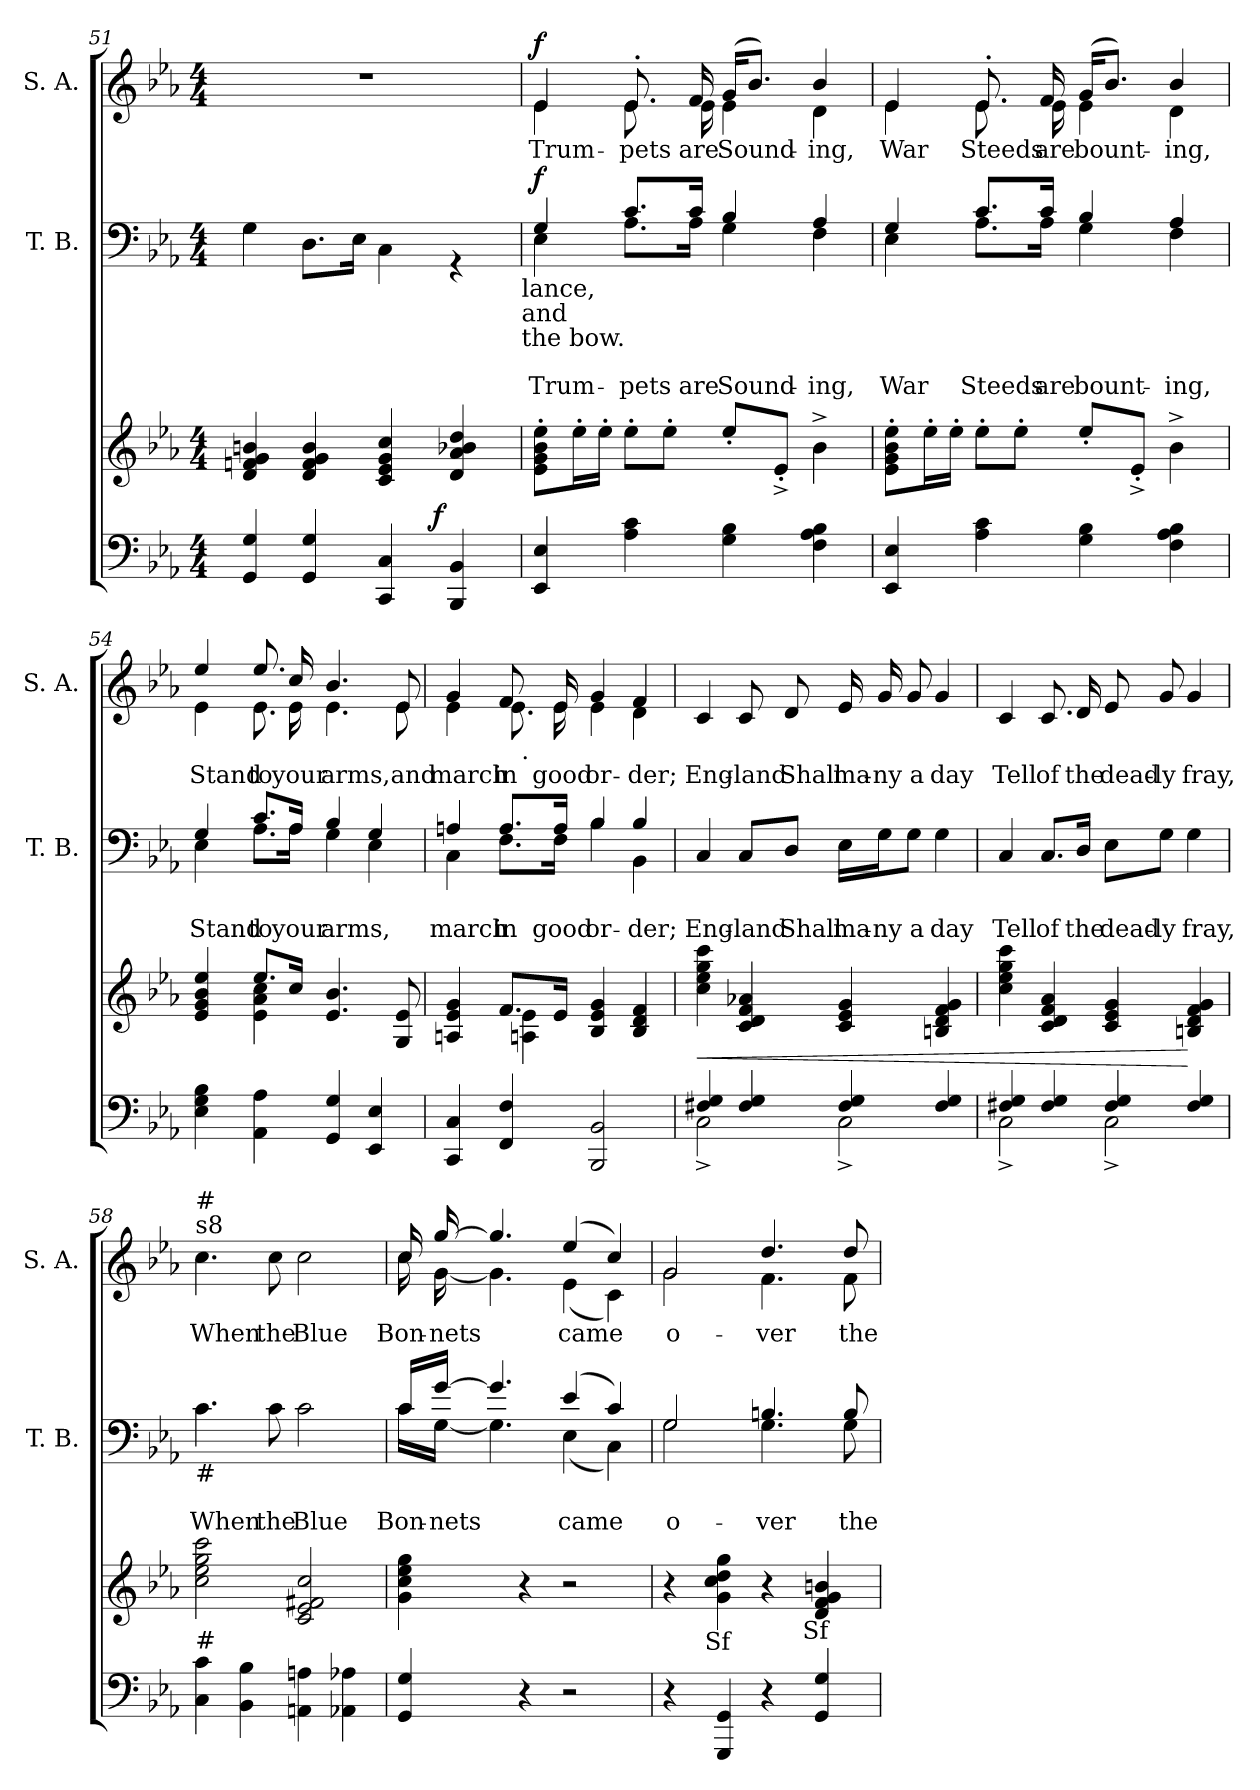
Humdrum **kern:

**kern	**dynam	**kern	**dynam	**kern	**text	**text	**dynam	**kern	**text	**dynam
*part4	*part4	*part3	*part3	*part2	*part2	*part2	*part2	*part1	*part1	*part1
*staff4	*staff4	*staff3	*staff3	*staff2	*staff2	*staff2	*staff2	*staff1	*staff1	*staff1
*	*	*	*	*I"T. B.	*	*	*	*I"S. A.	*	*
*	*	*	*	*I'T. B.	*	*	*	*I'S. A.	*	*
*clefF4	*	*clefG2	*	*clefF4	*	*	*	*clefG2	*	*
*k[b-e-a-]	*	*k[b-e-a-]	*	*k[b-e-a-]	*	*	*	*k[b-e-a-]	*	*
*E-:	*	*E-:	*	*E-:	*	*	*	*E-:	*	*
*M4/4	*	*M4/4	*	*M4/4	*	*	*	*M4/4	*	*
=51	=51	=51	=51	=51	=51	=51	=51	=51	=51	=51
*^	*	*	*	*	*	*	*	*	*	*
4GG/ 4G/	2ryy	.	4d/ 4fn/ 4g/ 4bn/	.	4G\	.	.	.	1r	.	.
4GG/ 4G/	.	.	4d/ 4f/ 4g/ 4b/	.	8.D\L	.	.	.	.	.	.
.	.	.	.	.	16E-\Jk	.	.	.	.	.	.
4CC/ 4C/	8..ryy	.	4c/ 4e-/ 4g/ 4cc/	.	4C\	.	.	.	.	.	.
!	!	!LO:DY:a	!	!	!	!	!	!	!	!	!
.	4ryy	f	.	.	.	.	.	.	.	.	.
4BBB-/ 4BB-/	.	.	4d/ 4a-/ 4b-X/ 4dd/	.	4rGG	.	.	.	.	.	.
.	32ryy	.	.	.	.	.	.	.	.	.	.
!	!	!	!	!	!LO:TX:b:t=lance,	!	!	!	!	!	!
!	!	!	!	!	!LO:TX:b:t=and	!	!	!	!	!	!
!	!	!	!	!	!LO:TX:b:t=the bow.	!	!	!	!	!	!
!!LO:LB:g=z
=52	=52	=52	=52	=52	=52	=52	=52	=52	=52	=52	=52
!	!	!	!	!	!	!	!	!	!LO:TX:a:t=s2	!	!
!	!	!	!	!	!	!	!LO:LY:a	!LO:DY:b	!	!LO:LY:b	!LO:DY:a
*v	*v	*	*	*	*^	*	*	*	*^	*	*
4EE-/ 4E-/	.	8e-\'< 8g\'< 8b-\'< 8ee-\'<L	.	4G/	4E-\	.	Trum-	f	4e-/	4e-\	Trum-	f
.	.	16ee-'>\L	.	.	.	.	.	.	.	.	.	.
.	.	16ee-'>\JJ	.	.	.	.	.	.	.	.	.	.
!	!	!	!	!	!	!	!LO:LY:a	!	!	!	!LO:LY:b	!
4A-\ 4c\	.	8ee-'>\L	.	8.c/L	8.A-\L	.	-pets	.	8.e-'>/	8.e-\	-pets	.
.	.	8ee-'>\J	.	.	.	.	.	.	.	.	.	.
!	!	!	!	!	!	!	!LO:LY:a	!	!	!	!LO:LY:b	!
.	.	.	.	16c/Jk	16A-\Jk	.	are	.	16f/	16e-\	are	.
!	!	!	!	!	!	!	!LO:LY:a	!	!	!	!LO:LY:b	!
4G\ 4B-\	.	8ee-'</L	.	4B-/	4G\	.	Sound-	.	(>16g/KL	4e-\	Sound-	.
.	.	.	.	.	.	.	.	.	8.b-/J)	.	.	.
.	.	8e-^<'</J	.	.	.	.	.	.	.	.	.	.
!	!	!	!	!	!	!	!LO:LY:a	!	!	!	!LO:LY:b	!
4F\ 4A-\ 4B-\	.	4b-^>\	.	4A-/	4F\	.	-ing,	.	4b-/	4d\	-ing,	.
=53	=53	=53	=53	=53	=53	=53	=53	=53	=53	=53	=53	=53
!	!	!	!	!	!	!	!LO:LY:a	!	!	!	!LO:LY:b	!
4EE-/ 4E-/	.	8e-\'< 8g\'< 8b-\'< 8ee-\'<L	.	4G/	4E-\	.	War	.	4e-/	4e-\	War	.
.	.	16ee-'>\L	.	.	.	.	.	.	.	.	.	.
.	.	16ee-'>\JJ	.	.	.	.	.	.	.	.	.	.
!	!	!	!	!	!	!	!LO:LY:a	!	!	!	!LO:LY:b	!
4A-\ 4c\	.	8ee-'>\L	.	8.c/L	8.A-\L	.	Steeds	.	8.e-'>/	8.e-\	Steeds	.
.	.	8ee-'>\J	.	.	.	.	.	.	.	.	.	.
!	!	!	!	!	!	!	!LO:LY:a	!	!	!	!LO:LY:b	!
.	.	.	.	16c/Jk	16A-\Jk	.	are	.	16f/	16e-\	are	.
!	!	!	!	!	!	!	!LO:LY:a	!	!	!	!LO:LY:b	!
4G\ 4B-\	.	8ee-'</L	.	4B-/	4G\	.	bount-	.	(>16g/KL	4e-\	bount-	.
.	.	.	.	.	.	.	.	.	8.b-/J)	.	.	.
.	.	8e-^<'</J	.	.	.	.	.	.	.	.	.	.
!	!	!	!	!	!	!	!LO:LY:a	!	!	!	!LO:LY:b	!
4F\ 4A-\ 4B-\	.	4b-^>\	.	4A-/	4F\	.	-ing,	.	4b-/	4d\	-ing,	.
=54	=54	=54	=54	=54	=54	=54	=54	=54	=54	=54	=54	=54
*	*	*^	*	*	*	*	*	*	*	*	*	*
!	!	!	!	!	!	!	!	!LO:LY:a	!	!	!	!LO:LY:b	!
4E-\ 4G\ 4B-\	.	4e-/ 4g/ 4b-/ 4ee-/	4ryy	.	4G/	4E-\	.	Stand	.	4ee-/	4e-\	Stand	.
!	!	!	!	!	!	!	!	!LO:LY:a	!	!	!	!LO:LY:b	!
4AA-\ 4A-\	.	8.ee-/L	4e-\ 4a-\ 4cc\	.	8.c/L	8.A-\L	.	to	.	8.ee-/	8.e-\	to	.
!	!	!	!	!	!	!	!	!LO:LY:a	!	!	!	!LO:LY:b	!
.	.	16cc/Jk	.	.	16A-/Jk	16A-\Jk	.	your	.	16cc/	16e-\	your	.
!	!	!	!	!	!	!	!	!LO:LY:a	!	!	!	!LO:LY:b	!
4GG/ 4G/	.	4.e-/ 4.b-/	2ryy	.	4B-/	4G\	.	arms,	.	4.b-/	4.e-\	arms,	.
4EE-/ 4E-/	.	.	.	.	4G/	4E-\	.	.	.	.	.	.	.
!	!	!	!	!	!	!	!	!	!	!	!	!LO:LY:b:rj	!
.	.	8G/ 8e-/	.	.	.	.	.	.	.	8e-/	8e-\	and	.
!!LO:PB:g=z
=55	=55	=55	=55	=55	=55	=55	=55	=55	=55	=55	=55	=55	=55
!	!	!	!	!	!	!	!	!LO:LY:a	!	!	!	!LO:LY:b	!
*	*	*	*	*	*	*	*	*	*	*	*^	*	*
4CC/ 4C/	.	4An/ 4e-/ 4g/	4ryy	.	4An/	4C\	.	march	.	4g/	4e-\	3ryy	march	.
!	!	!	!	!	!	!	!	!LO:LY:a	!	!	!	!	!LO:LY:b	!
4FF/ 4F/	.	8.f/L	4An\ 4e-\	.	8.A/L	8.F\L	.	in	.	8f/	8.e-\	.	in	.
!	!	!	!	!	!	!	!	!	!	!	!	!LO:TX:b:t=.	!	!
.	.	.	.	.	.	.	.	.	.	.	.	3%2ryy	.	.
.	.	.	.	.	.	.	.	.	.	16ryy	.	.	.	.
!	!	!	!	!	!	!	!	!LO:LY:a	!	!	!	!	!LO:LY:b	!
.	.	16e-/Jk	.	.	16A/Jk	16F\Jk	.	good	.	16e-/	16e-\	.	good	.
!	!	!	!	!	!	!	!	!LO:LY:a	!	!	!	!	!LO:LY:b	!
2BBB-/ 2BB-/	.	4B-/ 4e-/ 4g/	2ryy	.	4B-/	4B-\	.	or-	.	4g/	4e-\	.	or-	.
!	!	!	!	!	!	!	!	!LO:LY:a	!	!	!	!	!LO:LY:b	!
.	.	4B-/ 4d/ 4f/	.	.	4B-/	4BB-\	.	-der;	.	4f/	4d\	.	-der;	.
*	*	*v	*v	*	*	*	*	*	*	*	*	*	*	*
=56	=56	=56	=56	=56	=56	=56	=56	=56	=56	=56	=56	=56	=56
*^	*	*	*	*	*	*	*	*	*	*	*	*	*
!	!	!	!	!	!LO:TX:b:t=f unis	!	!	!	!	!	!	!	!	!
!	!	!	!	!LO:HP:b	!	!	!	!LO:LY:a	!	!	!	!	!LO:LY:b	!
*	*	*	*	*	*v	*v	*	*	*	*	*	*	*	*
*	*	*	*	*	*	*	*	*	*v	*v	*v	*	*
4F#X/ 4G/	2C^<\	.	4cc\ 4ee-\ 4gg\ 4ccc\	<	4C/	.	Eng-	.	4c/	Eng-	.
!	!	!	!	!	!	!	!LO:LY:a	!	!	!LO:LY:b	!
4F#/ 4G/	.	.	4c/ 4d/ 4f/ 4a-X/	.	8C/L	.	-land	.	8c/	-land	.
!	!	!	!	!	!	!	!LO:LY:a	!	!	!LO:LY:b	!
.	.	.	.	.	8D/J	.	Shall	.	8d/	Shall	.
!	!	!	!	!	!	!	!LO:LY:a	!	!	!LO:LY:b	!
4F#/ 4G/	2C^<\	.	4c/ 4e-/ 4g/	.	16E-\LL	.	ma-	.	16e-/	ma-	.
!	!	!	!	!	!	!	!LO:LY:a	!	!	!LO:LY:b	!
.	.	.	.	.	16G\J	.	-ny	.	16g/	-ny	.
!	!	!	!	!	!	!	!LO:LY:a	!	!	!LO:LY:b	!
.	.	.	.	.	8G\J	.	a	.	8g/	a	.
!	!	!	!	!	!	!	!LO:LY:a	!	!	!LO:LY:b	!
4F#/ 4G/	.	.	4Bn/ 4d/ 4f/ 4g/	.	4G\	.	day	.	4g/	day	.
=57	=57	=57	=57	=57	=57	=57	=57	=57	=57	=57	=57
!	!	!	!	!	!	!	!LO:LY:a	!	!	!LO:LY:b	!
4F#X/ 4G/	2C^<\	.	4cc\ 4ee-\ 4gg\ 4ccc\	.	4C/	.	Tell	.	4c/	Tell	.
!	!	!	!	!	!	!	!LO:LY:a	!	!	!LO:LY:b	!
4F#/ 4G/	.	.	4c/ 4d/ 4f/ 4a-/	.	8.C/L	.	of	.	8.c/	of	.
!	!	!	!	!	!	!	!LO:LY:a	!	!	!LO:LY:b	!
.	.	.	.	.	16D/Jk	.	the	.	16d/	the	.
!	!	!	!	!	!	!	!LO:LY:a	!	!	!LO:LY:b	!
4F#/ 4G/	2C^<\	.	4c/ 4e-/ 4g/	.	8E-\L	.	dead-	.	8e-/	dead-	.
!	!	!	!	!	!	!	!LO:LY:a	!	!	!LO:LY:b	!
.	.	.	.	.	8G\J	.	-ly	.	8g/	-ly	.
!	!	!	!	!	!	!	!LO:LY:a	!	!	!LO:LY:b	!
4F#/ 4G/	.	.	4Bn/ 4d/ 4f/ 4g/	[	4G\	.	fray,	.	4g/	fray,	.
*v	*v	*	*	*	*	*	*	*	*	*	*
!!LO:LB:g=z
=58	=58	=58	=58	=58	=58	=58	=58	=58	=58	=58
!	!	!	!	!	!	!	!	!LO:TX:a:t=s8	!	!
!	!	!	!	!	!	!	!	!LO:TX:a:t=#	!	!
!	!	!	!	!LO:TX:b:t=#	!	!	!	!	!	!
!LO:TX:a:t=#	!	!	!	!	!	!	!	!	!	!
!	!	!	!	!	!	!LO:LY:a	!	!	!LO:LY:b	!
4C\ 4c\	.	2cc\ 2ee-\ 2gg\ 2ccc\	.	4.c\	.	When	.	4.cc\	When	.
4BB-\ 4B-\	.	.	.	.	.	.	.	.	.	.
!	!	!	!	!	!	!LO:LY:a	!	!	!LO:LY:b	!
.	.	.	.	8c\	.	the	.	8cc\	the	.
!	!	!	!	!	!	!LO:LY:a	!	!	!LO:LY:b	!
4AAn\ 4An\	.	2c/ 2e-/ 2f#X/ 2cc/	.	2c\	.	Blue	.	2cc\	Blue	.
4AA-X\ 4A-X\	.	.	.	.	.	.	.	.	.	.
=59	=59	=59	=59	=59	=59	=59	=59	=59	=59	=59
!	!	!	!	!	!	!	!	!LO:TX:a:t=divisi	!	!
!	!	!	!	!LO:TX:b:t=divisi	!	!	!	!	!	!
!	!	!	!	!	!	!LO:LY:a	!	!	!LO:LY:b	!
*	*	*	*	*^	*	*	*	*^	*	*
4GG/ 4G/	.	4g\ 4cc\ 4ee-\ 4gg\	.	16c/LL	16c\LL	.	Bon-	.	16cc/	16cc\	Bon-	.
!	!	!	!	!	!	!	!LO:LY:a	!	!	!	!LO:LY:b	!
.	.	.	.	[>16g/JJ	[<16G\JJ	.	-nets	.	[>16gg/	[<16g\	-nets	.
.	.	.	.	4.g/]	4.G\]	.	.	.	4.gg/]	4.g\]	.	.
4r	.	4r	.	.	.	.	.	.	.	.	.	.
!	!	!	!	!	!	!	!LO:LY:a	!	!	!	!LO:LY:b	!
2r	.	2r	.	(4e-/	(<4E-\	.	came	.	(4ee-/	(<4e-\	came	.
.	.	.	.	4c/)	4C\)	.	.	.	4cc/)	4c\)	.	.
=60	=60	=60	=60	=60	=60	=60	=60	=60	=60	=60	=60	=60
!	!	!	!	!	!	!	!LO:LY:a	!	!	!	!LO:LY:b	!
*	*	*^	*	*	*	*	*	*	*	*	*	*
4r	.	4r	8..ryy	.	2G/	2G\	.	o-	.	2g/	2g\	o-	.
!	!	!	!LO:TX:b:t=Sf	!	!	!	!	!	!	!	!	!	!
.	.	.	2ryy	.	.	.	.	.	.	.	.	.	.
4GGG/ 4GG/	.	4g\ 4cc\ 4dd\ 4gg\	.	.	.	.	.	.	.	.	.	.	.
!	!	!	!	!	!	!	!	!LO:LY:a	!	!	!	!LO:LY:b	!
4r	.	4r	.	.	4.Bn/	4.G\	.	-ver	.	4.dd/	4.f\	-ver	.
!	!	!	!LO:TX:b:t=Sf	!	!	!	!	!	!	!	!	!	!
.	.	.	4ryy	.	.	.	.	.	.	.	.	.	.
4GG/ 4G/	.	4d/ 4f/ 4g/ 4bn/	.	.	.	.	.	.	.	.	.	.	.
!	!	!	!	!	!	!	!	!LO:LY:a	!	!	!	!LO:LY:b	!
.	.	.	.	.	8B/	8G\	.	the	.	8dd/	8f\	the	.
.	.	.	32ryy	.	.	.	.	.	.	.	.	.	.
*	*	*v	*v	*	*	*	*	*	*	*v	*v	*	*
*	*	*	*	*v	*v	*	*	*	*	*	*
=	=	=	=	=	=	=	=	=	=	=
*-	*-	*-	*-	*-	*-	*-	*-	*-	*-	*-
